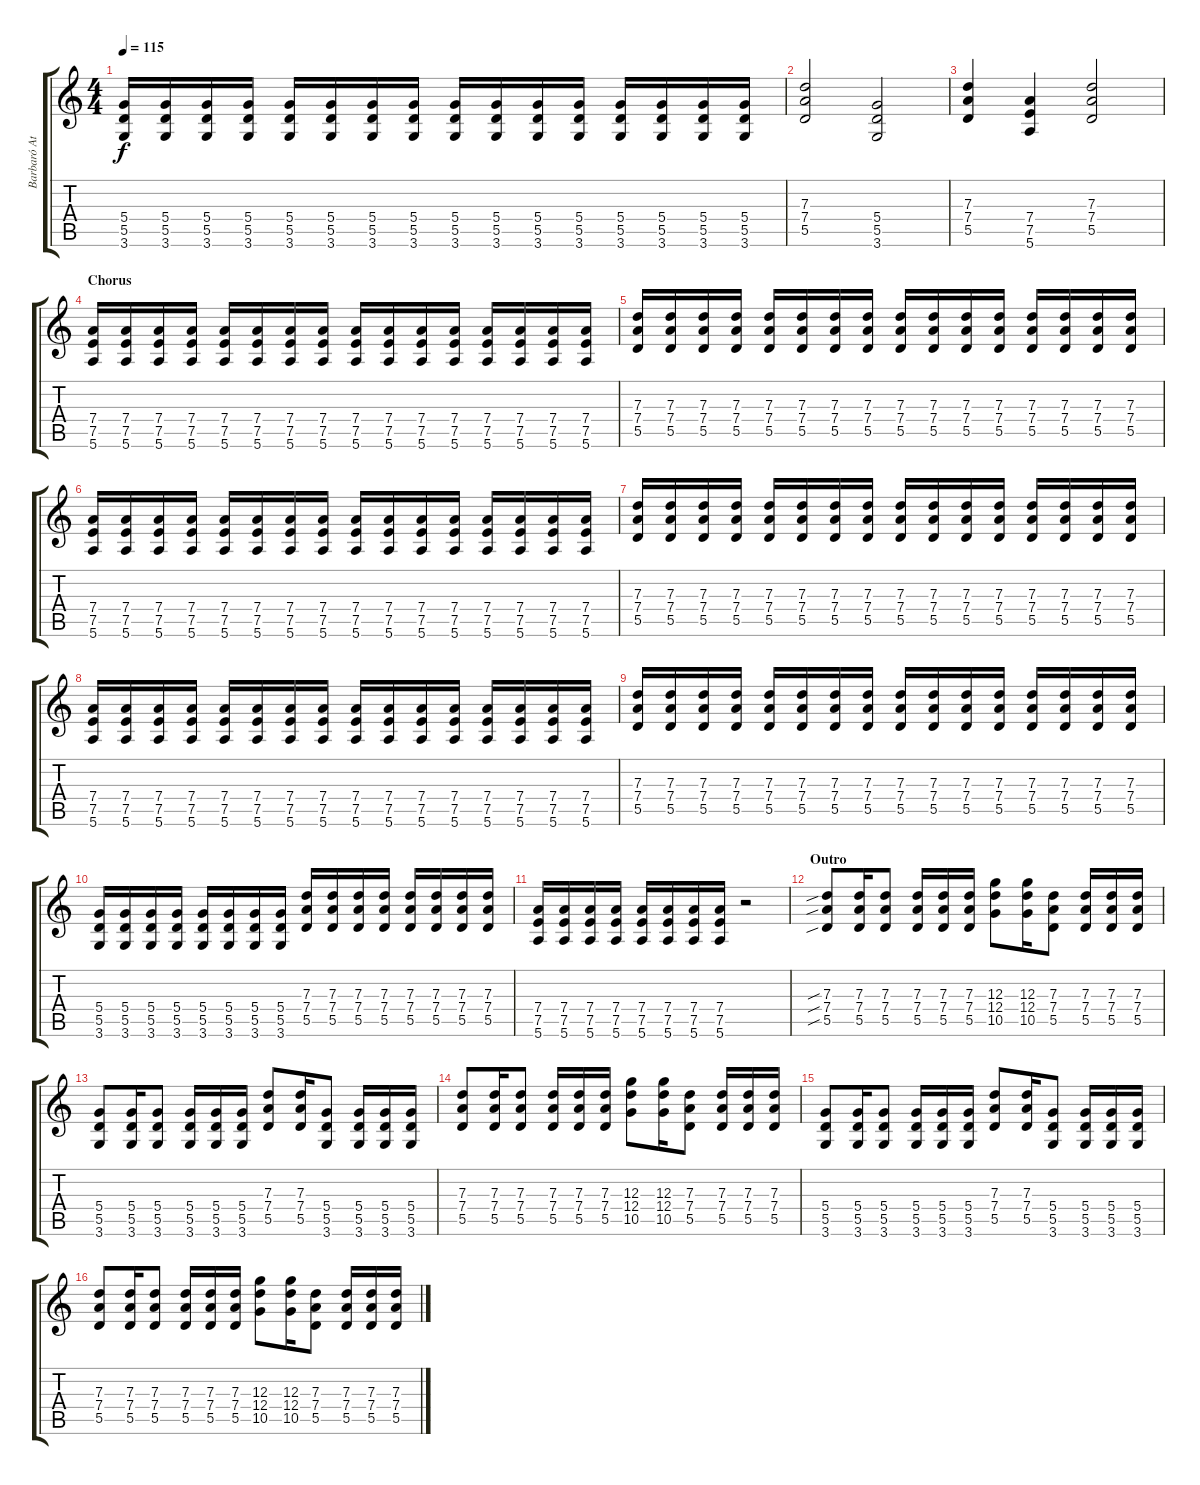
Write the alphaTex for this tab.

\track ("Barbaró Attila (distortion)" "Barbaró At") {instrument distortionguitar}
\staff {score tabs}
\tuning (E4 B3 G3 D3 A2 E2) {hide}
\ts (4 4)
\tempo 115
\clef g2
\ks c
(5.4 5.5 3.6).16{dy f} (5.4 5.5 3.6).16 (5.4 5.5 3.6).16 (5.4 5.5 3.6).16 (5.4 5.5 3.6).16 (5.4 5.5 3.6).16 (5.4 5.5 3.6).16 (5.4 5.5 3.6).16 (5.4 5.5 3.6).16 (5.4 5.5 3.6).16 (5.4 5.5 3.6).16 (5.4 5.5 3.6).16 (5.4 5.5 3.6).16 (5.4 5.5 3.6).16 (5.4 5.5 3.6).16 (5.4 5.5 3.6).16 |
(7.3 7.4 5.5).2 (5.4 5.5 3.6).2 |
(7.3 7.4 5.5).4 (7.4 7.5 5.6).4 (7.3 7.4 5.5).2 |
\section ("" "Chorus")
(7.4 7.5 5.6).16 (7.4 7.5 5.6).16 (7.4 7.5 5.6).16 (7.4 7.5 5.6).16 (7.4 7.5 5.6).16 (7.4 7.5 5.6).16 (7.4 7.5 5.6).16 (7.4 7.5 5.6).16 (7.4 7.5 5.6).16 (7.4 7.5 5.6).16 (7.4 7.5 5.6).16 (7.4 7.5 5.6).16 (7.4 7.5 5.6).16 (7.4 7.5 5.6).16 (7.4 7.5 5.6).16 (7.4 7.5 5.6).16 |
(7.3 7.4 5.5).16 (7.3 7.4 5.5).16 (7.3 7.4 5.5).16 (7.3 7.4 5.5).16 (7.3 7.4 5.5).16 (7.3 7.4 5.5).16 (7.3 7.4 5.5).16 (7.3 7.4 5.5).16 (7.3 7.4 5.5).16 (7.3 7.4 5.5).16 (7.3 7.4 5.5).16 (7.3 7.4 5.5).16 (7.3 7.4 5.5).16 (7.3 7.4 5.5).16 (7.3 7.4 5.5).16 (7.3 7.4 5.5).16 |
(7.4 7.5 5.6).16 (7.4 7.5 5.6).16 (7.4 7.5 5.6).16 (7.4 7.5 5.6).16 (7.4 7.5 5.6).16 (7.4 7.5 5.6).16 (7.4 7.5 5.6).16 (7.4 7.5 5.6).16 (7.4 7.5 5.6).16 (7.4 7.5 5.6).16 (7.4 7.5 5.6).16 (7.4 7.5 5.6).16 (7.4 7.5 5.6).16 (7.4 7.5 5.6).16 (7.4 7.5 5.6).16 (7.4 7.5 5.6).16 |
(7.3 7.4 5.5).16 (7.3 7.4 5.5).16 (7.3 7.4 5.5).16 (7.3 7.4 5.5).16 (7.3 7.4 5.5).16 (7.3 7.4 5.5).16 (7.3 7.4 5.5).16 (7.3 7.4 5.5).16 (7.3 7.4 5.5).16 (7.3 7.4 5.5).16 (7.3 7.4 5.5).16 (7.3 7.4 5.5).16 (7.3 7.4 5.5).16 (7.3 7.4 5.5).16 (7.3 7.4 5.5).16 (7.3 7.4 5.5).16 |
(7.4 7.5 5.6).16 (7.4 7.5 5.6).16 (7.4 7.5 5.6).16 (7.4 7.5 5.6).16 (7.4 7.5 5.6).16 (7.4 7.5 5.6).16 (7.4 7.5 5.6).16 (7.4 7.5 5.6).16 (7.4 7.5 5.6).16 (7.4 7.5 5.6).16 (7.4 7.5 5.6).16 (7.4 7.5 5.6).16 (7.4 7.5 5.6).16 (7.4 7.5 5.6).16 (7.4 7.5 5.6).16 (7.4 7.5 5.6).16 |
(7.3 7.4 5.5).16 (7.3 7.4 5.5).16 (7.3 7.4 5.5).16 (7.3 7.4 5.5).16 (7.3 7.4 5.5).16 (7.3 7.4 5.5).16 (7.3 7.4 5.5).16 (7.3 7.4 5.5).16 (7.3 7.4 5.5).16 (7.3 7.4 5.5).16 (7.3 7.4 5.5).16 (7.3 7.4 5.5).16 (7.3 7.4 5.5).16 (7.3 7.4 5.5).16 (7.3 7.4 5.5).16 (7.3 7.4 5.5).16 |
(5.4 5.5 3.6).16 (5.4 5.5 3.6).16 (5.4 5.5 3.6).16 (5.4 5.5 3.6).16 (5.4 5.5 3.6).16 (5.4 5.5 3.6).16 (5.4 5.5 3.6).16 (5.4 5.5 3.6).16 (7.3 7.4 5.5).16 (7.3 7.4 5.5).16 (7.3 7.4 5.5).16 (7.3 7.4 5.5).16 (7.3 7.4 5.5).16 (7.3 7.4 5.5).16 (7.3 7.4 5.5).16 (7.3 7.4 5.5).16 |
(7.4 7.5 5.6).16 (7.4 7.5 5.6).16 (7.4 7.5 5.6).16 (7.4 7.5 5.6).16 (7.4 7.5 5.6).16 (7.4 7.5 5.6).16 (7.4 7.5 5.6).16 (7.4 7.5 5.6).16 r.2 |
\section ("" "Outro")
(7.3{sib} 7.4{sib} 5.5{sib}).8 (7.3 7.4 5.5).16 (7.3 7.4 5.5).8 (7.3 7.4 5.5).16 (7.3 7.4 5.5).16 (7.3 7.4 5.5).16 (12.3 12.4 10.5).8 (12.3 12.4 10.5).16 (7.3 7.4 5.5).8 (7.3 7.4 5.5).16 (7.3 7.4 5.5).16 (7.3 7.4 5.5).16 |
(5.4 5.5 3.6).8 (5.4 5.5 3.6).16 (5.4 5.5 3.6).8 (5.4 5.5 3.6).16 (5.4 5.5 3.6).16 (5.4 5.5 3.6).16 (7.3 7.4 5.5).8 (7.3 7.4 5.5).16 (5.4 5.5 3.6).8 (5.4 5.5 3.6).16 (5.4 5.5 3.6).16 (5.4 5.5 3.6).16 |
(7.3 7.4 5.5).8 (7.3 7.4 5.5).16 (7.3 7.4 5.5).8 (7.3 7.4 5.5).16 (7.3 7.4 5.5).16 (7.3 7.4 5.5).16 (12.3 12.4 10.5).8 (12.3 12.4 10.5).16 (7.3 7.4 5.5).8 (7.3 7.4 5.5).16 (7.3 7.4 5.5).16 (7.3 7.4 5.5).16 |
(5.4 5.5 3.6).8 (5.4 5.5 3.6).16 (5.4 5.5 3.6).8 (5.4 5.5 3.6).16 (5.4 5.5 3.6).16 (5.4 5.5 3.6).16 (7.3 7.4 5.5).8 (7.3 7.4 5.5).16 (5.4 5.5 3.6).8 (5.4 5.5 3.6).16 (5.4 5.5 3.6).16 (5.4 5.5 3.6).16 |
(7.3 7.4 5.5).8 (7.3 7.4 5.5).16 (7.3 7.4 5.5).8 (7.3 7.4 5.5).16 (7.3 7.4 5.5).16 (7.3 7.4 5.5).16 (12.3 12.4 10.5).8 (12.3 12.4 10.5).16 (7.3 7.4 5.5).8 (7.3 7.4 5.5).16 (7.3 7.4 5.5).16 (7.3 7.4 5.5).16
